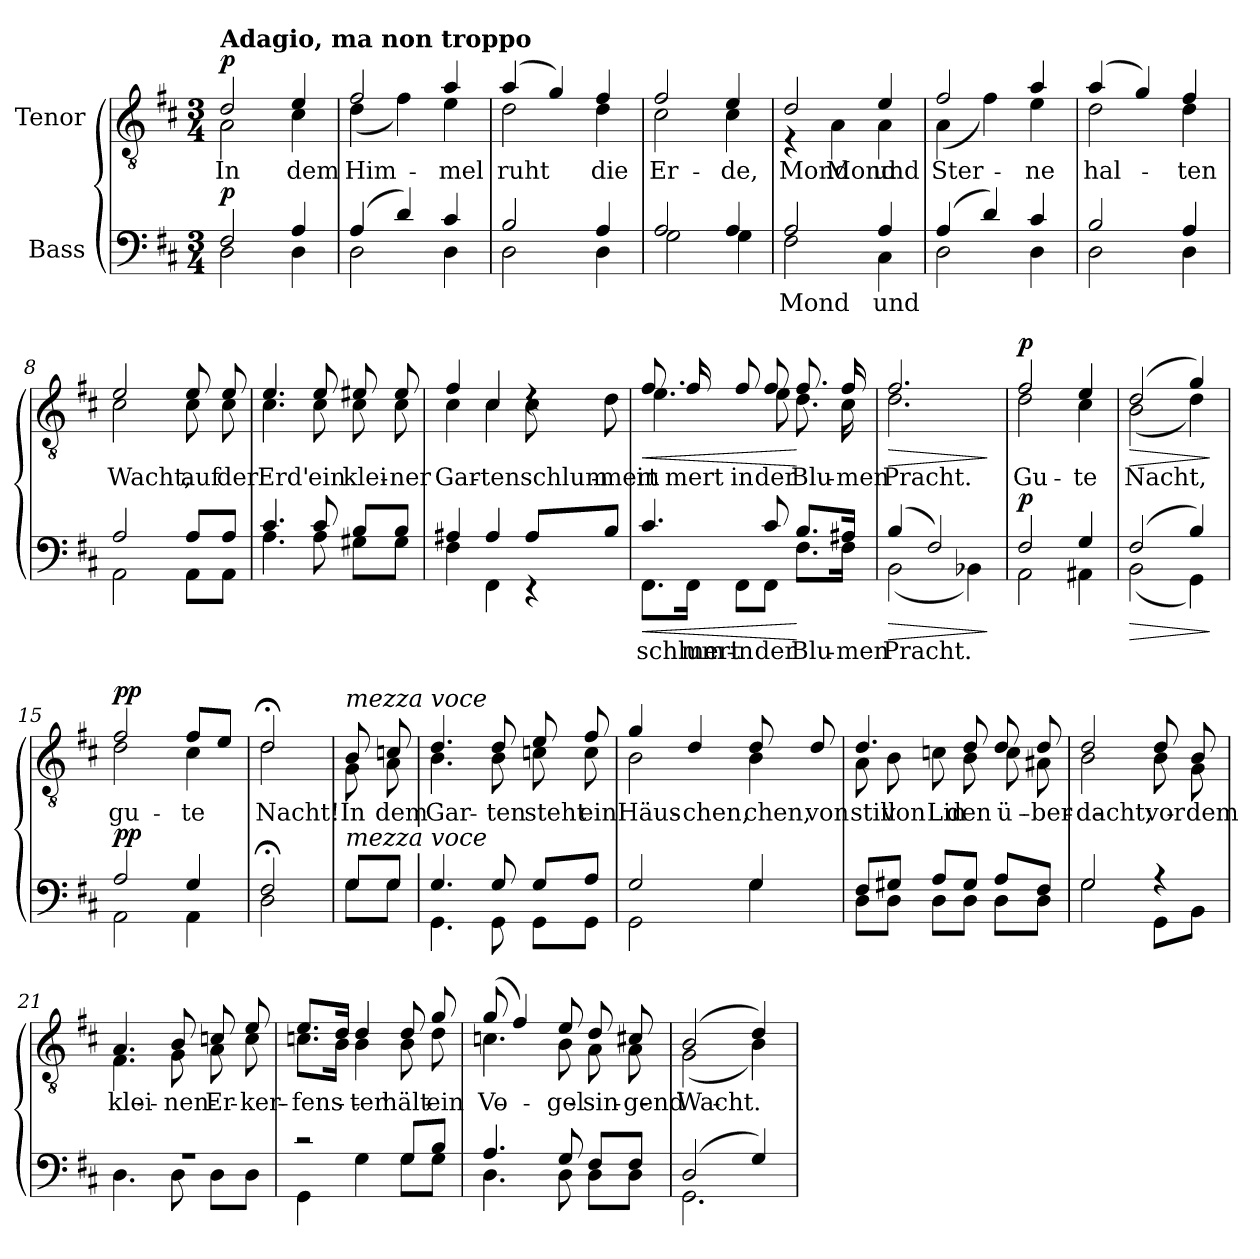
**kern	**text	**dynam	**kern	**text	**dynam
*part2	*part2	*part2	*part1	*part1	*part1
*staff2	*staff2	*staff2	*staff1	*staff1	*staff1
*I"Bass	*	*	*I"Tenor	*	*
*clefF4	*	*	*clefGv2	*	*
*k[f#c#]	*	*	*k[f#c#]	*	*
*M3/4	*	*	*M3/4	*	*
=1	=1	=1	=1	=1	=1
*^	*	*	*^	*	*
!	!	!	!	!LO:TX:a:B:t=Adagio, ma non troppo	!	!	!
!	!	!	!LO:DY:a	!	!	!LO:LY:b	!LO:DY:a
2F#/	2D\	.	p	2d/	2A\	In	p
!	!	!	!	!	!	!LO:LY:b	!
4A/	4D\	.	.	4e/	4c#\	dem	.
=2	=2	=2	=2	=2	=2	=2	=2
!	!	!	!	!	!	!LO:LY:b	!
(4A/	2D\	.	.	2f#/	(4d\	Him-	.
4d/)	.	.	.	.	4f#\)	.	.
!	!	!	!	!	!	!LO:LY:b	!
4c#/	4D\	.	.	4a/	4e\	-mel	.
=3	=3	=3	=3	=3	=3	=3	=3
!	!	!	!	!	!	!LO:LY:b	!
2B/	2D\	.	.	(4a/	2d\	ruht	.
.	.	.	.	4g/)	.	.	.
!	!	!	!	!	!	!LO:LY:b	!
4A/	4D\	.	.	4f#/	4d\	die	.
=4	=4	=4	=4	=4	=4	=4	=4
!	!	!	!	!	!	!LO:LY:b	!
2A/	2G\	.	.	2f#/	2c#\	Er-	.
!	!	!	!	!	!	!LO:LY:b	!
4A/	4G\	.	.	4e/	4c#\	-de,	.
=5	=5	=5	=5	=5	=5	=5	=5
!	!	!LO:LY:b	!	!	!	!LO:LY:b	!
2A/	2F#\	Mond	.	2d/	4r	Mond	.
!	!	!	!	!	!	!LO:LY:b	!
.	.	.	.	.	4A\	Mond	.
!	!	!LO:LY:b	!	!	!	!LO:LY:b	!
!	!	!	!	!	!	!LO:LY:b	!
4A/	4C#\	und	.	4e/	4A\	und	.
!!LO:LB:g=z	!!
=6	=6	=6	=6	=6	=6	=6	=6
!	!	!	!	!	!	!LO:LY:b	!
(4A/	2D\	.	.	2f#/	(4A\	Ster-	.
4d/)	.	.	.	.	4f#\)	.	.
!	!	!	!	!	!	!LO:LY:b	!
4c#/	4D\	.	.	4a/	4e\	-ne	.
=7	=7	=7	=7	=7	=7	=7	=7
!	!	!	!	!	!	!LO:LY:b	!
2B/	2D\	.	.	(4a/	2d\	hal-	.
.	.	.	.	4g/)	.	.	.
!	!	!	!	!	!	!LO:LY:b	!
4A/	4D\	.	.	4f#/	4d\	-ten	.
=8	=8	=8	=8	=8	=8	=8	=8
!	!	!	!	!	!	!LO:LY:b	!
2A/	2AA\	.	.	2e/	2c#\	Wacht,	.
!	!	!	!	!	!	!LO:LY:b	!
8A/L	8AA\L	.	.	8e/	8c#\	auf	.
!	!	!	!	!	!	!LO:LY:b	!
8A/J	8AA\J	.	.	8e/	8c#\	der	.
=9	=9	=9	=9	=9	=9	=9	=9
!	!	!	!	!	!	!LO:LY:b	!
4.c#/	4.A\	.	.	4.e/	4.c#\	Erd'	.
!	!	!	!	!	!	!LO:LY:b	!
8c#/	8A\	.	.	8e/	8c#\	ein	.
!	!	!	!	!	!	!LO:LY:b	!
8B/L	8G#X\L	.	.	8e#X/	8c#\	klei-	.
!	!	!	!	!	!	!LO:LY:b	!
8B/J	8G#\J	.	.	8e#/	8c#\	-ner	.
=10	=10	=10	=10	=10	=10	=10	=10
!	!	!	!	!	!	!LO:LY:b	!
4A#X/	4F#\	.	.	4f#/	4c#\	Gar-	.
!	!	!	!	!	!	!LO:LY:b	!
4A#/	4FF#\	.	.	4c#/	4c#\	-ten	.
!	!	!	!	!	!	!LO:LY:b	!
8A#/L	4r	.	.	4rd	8c#\	schlum-	.
!	!	!	!	!	!	!LO:LY:b	!
8B/J	.	.	.	.	8d\	-mert	.
!!LO:LB:g=z	!!
=11	=11	=11	=11	=11	=11	=11	=11
!	!	!LO:LY:b	!LO:HP:b	!	!	!LO:LY:b	!LO:HP:b
!	!	!	!	!	!	!LO:LY:b	!
4.c#/	8.FF#\L	schlum-	<	8.f#/	4.e\	in	<
!	!	!LO:LY:b	!	!	!	!LO:LY:b	!
.	16FF#\Jk	-mert	.	16f#/	.	-mert	.
!	!	!LO:LY:b	!	!	!	!LO:LY:b	!
.	8FF#\L	in	.	8f#/	.	in	.
!	!	!LO:LY:b	!	!	!	!LO:LY:b	!
!	!	!	!	!	!	!LO:LY:b	!
8c#/	8FF#\J	der	.	8f#/	8e\	der	.
!	!	!LO:LY:b	!	!	!	!LO:LY:b	!
!	!	!	!	!	!	!LO:LY:b	!
8.B/L	8.F#\L	Blu-	[	8.f#/	8.d\	Blu-	[
!	!	!LO:LY:b	!	!	!	!LO:LY:b	!
!	!	!	!	!	!	!LO:LY:b	!
16A#X/Jk	16F#\Jk	-men	.	16f#/	16c#\	-men	.
=12	=12	=12	=12	=12	=12	=12	=12
!	!	!LO:LY:b	!LO:HP:b	!	!	!LO:LY:b	!LO:HP:b
!	!	!	!	!	!	!LO:LY:b	!
(4B/	(2BB\	Pracht.	>	2.f#/	2.d\	Pracht.	>
2F#/)	.	.	.	.	.	.	.
.	4BB-X\)	.	.	.	.	.	.
*v	*v	*	*	*	*	*	*
*	*	*	*v	*v	*	*
.	.	]	.	.	]
=13	=13	=13	=13	=13	=13
*^	*	*	*^	*	*
!	!	!	!LO:DY:a	!	!	!LO:LY:b	!LO:DY:a
2F#/	2AA\	.	p	2f#/	2d\	Gu-	p
!	!	!	!	!	!	!LO:LY:b	!
4G/	4AA#X\	.	.	4e/	4c#\	-te	.
=14	=14	=14	=14	=14	=14	=14	=14
!	!	!	!LO:HP:b	!	!	!LO:LY:b	!LO:HP:b
(2F#/	(2BB\	.	>	(2d/	(2B\	Nacht,	>
4B/)	4GG\)	.	.	4g/)	4d\)	.	.
*v	*v	*	*	*	*	*	*
*	*	*	*v	*v	*	*
.	.	]	.	.	]
=15	=15	=15	=15	=15	=15
*^	*	*	*^	*	*
!	!	!	!LO:DY:a	!	!	!LO:LY:b	!LO:DY:a
2A/	2AA\	.	pp	2f#/	2d\	gu-	pp
!	!	!	!	!	!	!LO:LY:b	!
4G/	4AA\	.	.	8f#/L	4c#\	-te	.
.	.	.	.	8e/J	.	.	.
=16	=16	=16	=16	=16	=16	=16	=16
!	!	!	!	!	!	!LO:LY:b	!
2F#;</	2D\	.	.	2d;</	2d\	Nacht!	.
!!LO:LB:g=z	!!
=16X1	=16X1	=16X1	=16X1	=16X1	=16X1	=16X1	=16X1
!	!	!	!	!LO:TX:a:i:t=mezza voce	!	!	!
!LO:TX:a:i:t=mezza voce	!	!	!	!	!	!	!
!	!	!	!	!	!	!LO:LY:b	!
8G/L	8G\L	.	.	8B/	8G\	In	.
!	!	!	!	!	!	!LO:LY:b	!
8G/J	8G\J	.	.	8cn/	8A\	dem	.
=17	=17	=17	=17	=17	=17	=17	=17
!	!	!	!	!	!	!LO:LY:b	!
4.G/	4.GG\	.	.	4.d/	4.B\	Gar-	.
!	!	!	!	!	!	!LO:LY:b	!
8G/	8GG\	.	.	8d/	8B\	-ten	.
!	!	!	!	!	!	!LO:LY:b	!
8G/L	8GG\L	.	.	8e/	8cn\	steht	.
!	!	!	!	!	!	!LO:LY:b	!
8A/J	8GG\J	.	.	8f#/	8c\	ein	.
=18	=18	=18	=18	=18	=18	=18	=18
!	!	!	!	!	!	!LO:LY:b	!
!	!	!	!	!	!	!LO:LY:b	!
2G/	2GG\	.	.	4g/	2B\	Häus-	.
!	!	!	!	!	!	!LO:LY:b	!
.	.	.	.	4d/	.	-chen,	.
!	!	!	!	!	!	!LO:LY:b	!
!	!	!	!	!	!	!LO:LY:b	!
4G/	4G\	.	.	8d/	4B\	-chen,	.
!	!	!	!	!	!	!LO:LY:b	!
.	.	.	.	8d/	.	von	.
=19	=19	=19	=19	=19	=19	=19	=19
!	!	!	!	!	!	!LO:LY:b	!
!	!	!	!	!	!	!LO:LY:b	!
8F#/L	8D\L	.	.	4.d/	8A\	still	.
!	!	!	!	!	!	!LO:LY:b	!
8G#X/J	8D\J	.	.	.	8B\	von	.
!	!	!	!	!	!	!LO:LY:b	!
8A/L	8D\L	.	.	.	8cn\	Lin-	.
!	!	!	!	!	!	!LO:LY:b	!
!	!	!	!	!	!	!LO:LY:b	!
8G#/J	8D\J	.	.	8d/	8B\	-den	.
!	!	!	!	!	!	!LO:LY:b	!
8A/L	8D\L	.	.	8d/	8c\	ü-	.
!	!	!	!	!	!	!LO:LY:b	!
8F#/J	8D\J	.	.	8d/	8A#X\	-ber-	.
!!LO:PB:g=z	!!
=20	=20	=20	=20	=20	=20	=20	=20
!	!	!	!	!	!	!LO:LY:b	!
2G/	2G\	.	.	2d/	2B\	-dacht;	.
!	!	!	!	!	!	!LO:LY:b	!
4r	8GG\L	.	.	8d/	8B\	vor	.
!	!	!	!	!	!	!LO:LY:b	!
.	8BB\J	.	.	8B/	8G\	dem	.
=21	=21	=21	=21	=21	=21	=21	=21
!	!	!	!	!	!	!LO:LY:b	!
2.r	4.D\	.	.	4.A/	4.F#\	klei-	.
!	!	!	!	!	!	!LO:LY:b	!
.	8D\	.	.	8B/	8G\	-nen	.
!	!	!	!	!	!	!LO:LY:b	!
.	8D\L	.	.	8cn/	8A\	Er-	.
!	!	!	!	!	!	!LO:LY:b	!
.	8D\J	.	.	8e/	8c\	-ker-	.
=22	=22	=22	=22	=22	=22	=22	=22
!	!	!	!	!	!	!LO:LY:b	!
2r	4GG\	.	.	8.e/L	8.cn\L	-fens-	.
.	.	.	.	16d/Jk	16B\Jk	.	.
!	!	!	!	!	!	!LO:LY:b	!
.	4G\	.	.	4d/	4B\	-ter	.
!	!	!	!	!	!	!LO:LY:b	!
8G/L	8G\L	.	.	8d/	8B\	hält	.
!	!	!	!	!	!	!LO:LY:b	!
8B/J	8G\J	.	.	8g/	8d\	ein	.
=23	=23	=23	=23	=23	=23	=23	=23
!	!	!	!	!	!	!LO:LY:b	!
4.A/	4.D\	.	.	(8g/	4.cn\	Vo-	.
.	.	.	.	4f#/)	.	.	.
!	!	!	!	!	!	!LO:LY:b	!
8G/	8D\	.	.	8e/	8B\	-gel	.
!	!	!	!	!	!	!LO:LY:b	!
8F#/L	8D\L	.	.	8d/	8A\	sin-	.
!	!	!	!	!	!	!LO:LY:b	!
8F#/J	8D\J	.	.	8c#X/	8A\	-gend	.
!!LO:LB:g=z	!!
=24	=24	=24	=24	=24	=24	=24	=24
!	!	!	!	!	!	!LO:LY:b	!
(2D/	2.GG\	.	.	(2B/	(2G\	Wacht.	.
4G/)	.	.	.	4d/)	4B\)	.	.
*v	*v	*	*	*	*	*	*
*	*	*	*v	*v	*	*
=	=	=	=	=	=
*-	*-	*-	*-	*-	*-
